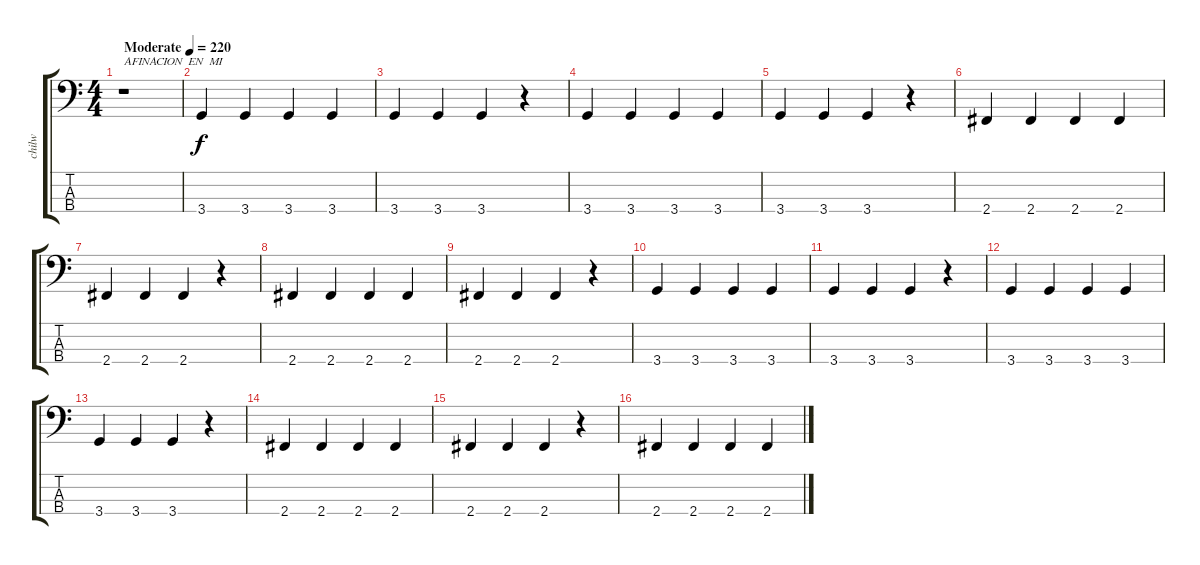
\track ("chilw" "chilw") {instrument electricbasspick}
\staff {score tabs}
\tuning (G2 D2 A1 E1) {hide}
\ts (4 4)
\tempo (220 "Moderate")
\clef f4
\ks c
r.1{txt "AFINACION  EN  MI" dy f instrument electricbasspick} |
3.4.4 3.4.4 3.4.4 3.4.4 |
3.4.4 3.4.4 3.4.4 r.4 |
3.4.4 3.4.4 3.4.4 3.4.4 |
3.4.4 3.4.4 3.4.4 r.4 |
2.4.4 2.4.4 2.4.4 2.4.4 |
2.4.4 2.4.4 2.4.4 r.4 |
2.4.4 2.4.4 2.4.4 2.4.4 |
2.4.4 2.4.4 2.4.4 r.4 |
3.4.4 3.4.4 3.4.4 3.4.4 |
3.4.4 3.4.4 3.4.4 r.4 |
3.4.4 3.4.4 3.4.4 3.4.4 |
3.4.4 3.4.4 3.4.4 r.4 |
2.4.4 2.4.4 2.4.4 2.4.4 |
2.4.4 2.4.4 2.4.4 r.4 |
2.4.4 2.4.4 2.4.4 2.4.4
